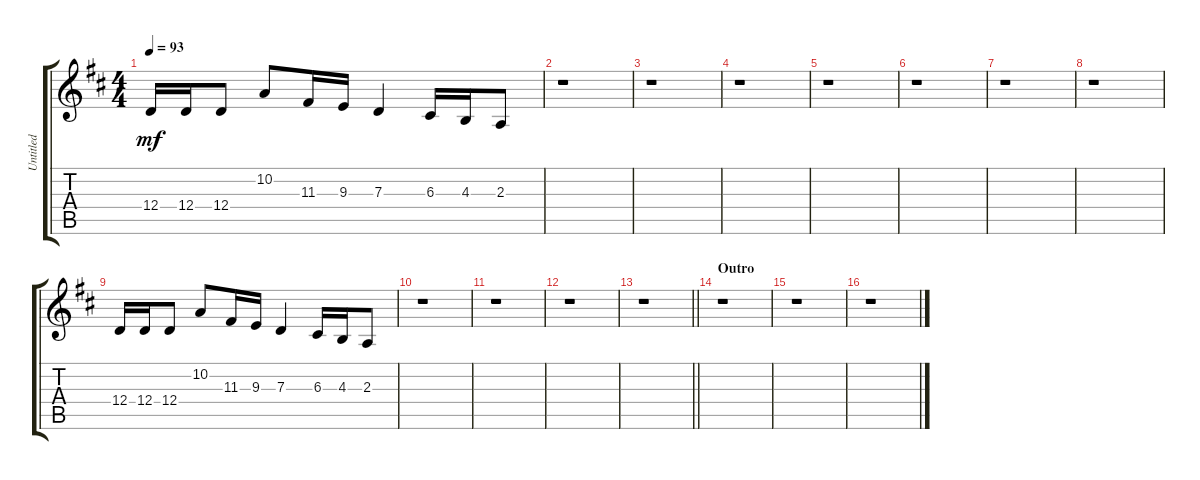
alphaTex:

\track ("Untitled" "Untitled") {instrument fx3crystal}
\staff {score tabs}
\tuning (E4 B3 G3 D3 A2 E2) {hide}
\ts (4 4)
\tempo 93
\clef g2
\ks d
12.4.16{dy mf} 12.4.16 12.4.8 10.2.8 11.3.16 9.3.16 7.3.4 6.3.16 4.3.16 2.3.8 |
r.1 |
r.1 |
r.1 |
r.1 |
r.1 |
r.1 |
r.1 |
12.4.16 12.4.16 12.4.8 10.2.8 11.3.16 9.3.16 7.3.4 6.3.16 4.3.16 2.3.8 |
r.1 |
r.1 |
r.1 |
\barLineRight lightlight
r.1 |
\section ("" "Outro")
r.1 |
r.1 |
r.1
